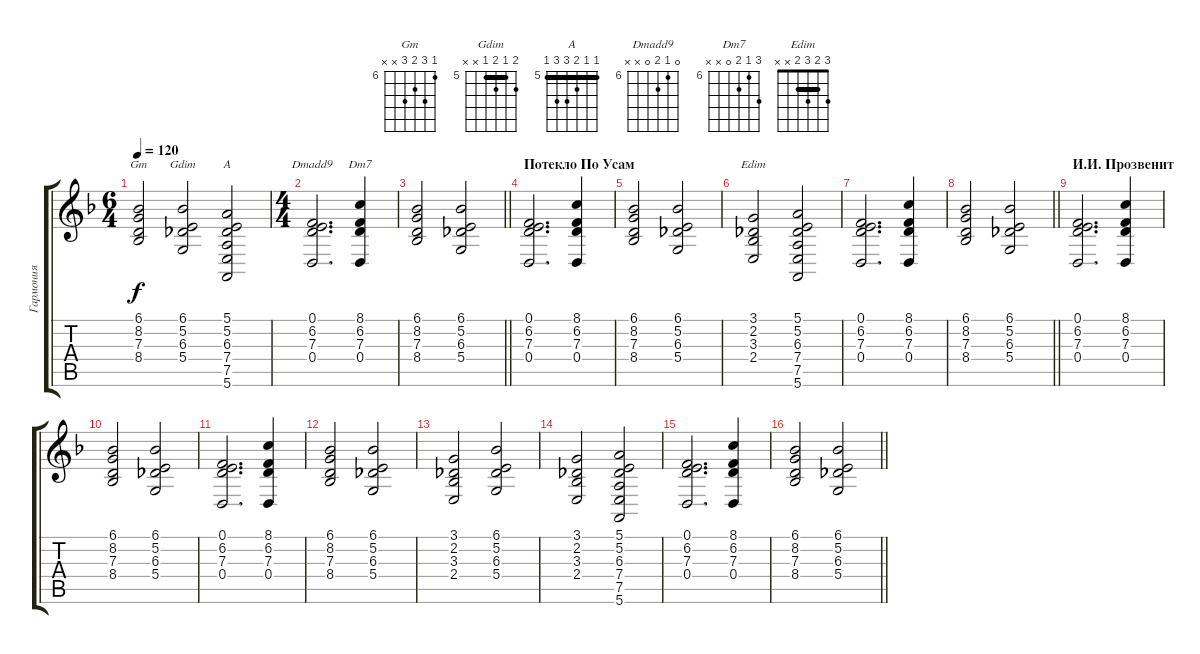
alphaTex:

\track ("Гармония" "Гармония") {instrument orchestralharp}
\staff {score tabs}
\tuning (E4 B3 G3 D3 A2 E2) {hide}
\chord ("Gm" 6 8 7 8 x x) {firstfret 6}
\chord ("Gdim" 6 5 6 5 x x) {firstfret 5 barre 5}
\chord ("A" 5 5 6 7 7 5) {firstfret 5 barre 5}
\chord ("Dmadd9" 0 6 7 0 x x) {firstfret 6}
\chord ("Dm7" 8 6 7 0 x x) {firstfret 6}
\chord ("Edim" 3 2 3 2 x x) {barre 2}
\ts (6 4)
\tempo 120
\clef g2
\ks dminor
(6.1 8.2 7.3 8.4).2{ch "Gm" dy f} (6.1 5.2 6.3 5.4).2{ch "Gdim"} (5.1 5.2 6.3 7.4 7.5 5.6).2{ch "A"} |
\ts (4 4)
(0.1 6.2 7.3 0.4).2{d ch "Dmadd9"} (8.1 6.2 7.3 0.4).4{ch "Dm7"} |
\barLineRight lightlight
(6.1 8.2 7.3 8.4).2 (6.1 5.2 6.3 5.4).2 |
\section ("" "Потекло По Усам")
(0.1 6.2 7.3 0.4).2{d} (8.1 6.2 7.3 0.4).4 |
(6.1 8.2 7.3 8.4).2 (6.1 5.2 6.3 5.4).2 |
(3.1 2.2 3.3 2.4).2{ch "Edim"} (5.1 5.2 6.3 7.4 7.5 5.6).2 |
(0.1 6.2 7.3 0.4).2{d} (8.1 6.2 7.3 0.4).4 |
\barLineRight lightlight
(6.1 8.2 7.3 8.4).2 (6.1 5.2 6.3 5.4).2 |
\section ("" "И.И. Прозвенит")
(0.1 6.2 7.3 0.4).2{d} (8.1 6.2 7.3 0.4).4 |
(6.1 8.2 7.3 8.4).2 (6.1 5.2 6.3 5.4).2 |
(0.1 6.2 7.3 0.4).2{d} (8.1 6.2 7.3 0.4).4 |
(6.1 8.2 7.3 8.4).2 (6.1 5.2 6.3 5.4).2 |
(3.1 2.2 3.3 2.4).2 (6.1 5.2 6.3 5.4).2 |
(3.1 2.2 3.3 2.4).2 (5.1 5.2 6.3 7.4 7.5 5.6).2 |
(0.1 6.2 7.3 0.4).2{d} (8.1 6.2 7.3 0.4).4 |
\barLineRight lightlight
(6.1 8.2 7.3 8.4).2 (6.1 5.2 6.3 5.4).2
